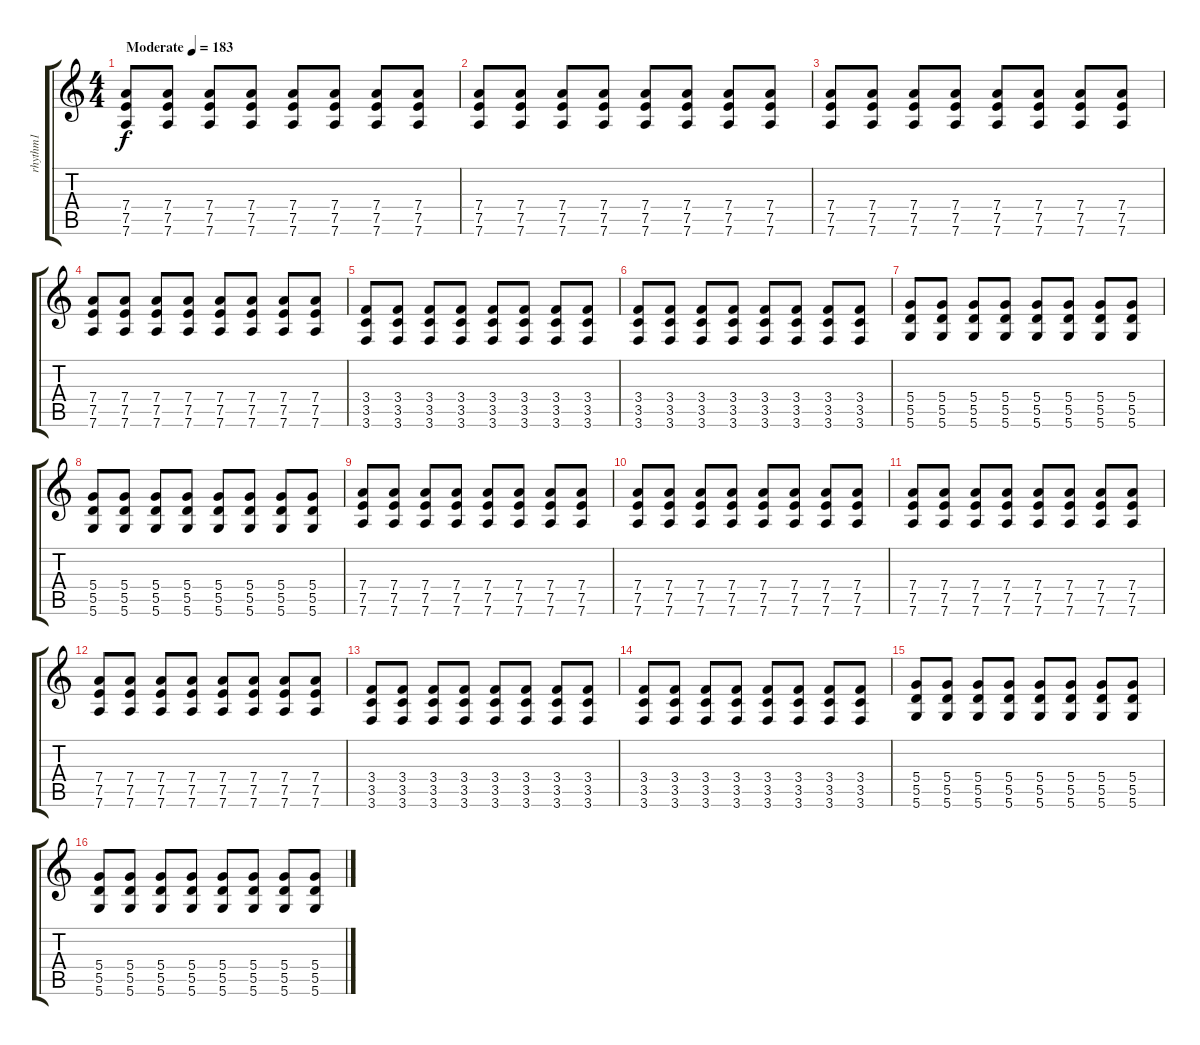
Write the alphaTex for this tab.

\track ("rhythm1" "rhythm1") {instrument distortionguitar}
\staff {score tabs}
\tuning (E4 B3 G3 D3 A2 D2) {hide}
\ts (4 4)
\tempo (183 "Moderate")
\clef g2
\ks c
(7.4 7.5 7.6).8{dy f instrument distortionguitar} (7.4 7.5 7.6).8 (7.4 7.5 7.6).8 (7.4 7.5 7.6).8 (7.4 7.5 7.6).8 (7.4 7.5 7.6).8 (7.4 7.5 7.6).8 (7.4 7.5 7.6).8 |
(7.4 7.5 7.6).8 (7.4 7.5 7.6).8 (7.4 7.5 7.6).8 (7.4 7.5 7.6).8 (7.4 7.5 7.6).8 (7.4 7.5 7.6).8 (7.4 7.5 7.6).8 (7.4 7.5 7.6).8 |
(7.4 7.5 7.6).8 (7.4 7.5 7.6).8 (7.4 7.5 7.6).8 (7.4 7.5 7.6).8 (7.4 7.5 7.6).8 (7.4 7.5 7.6).8 (7.4 7.5 7.6).8 (7.4 7.5 7.6).8 |
(7.4 7.5 7.6).8 (7.4 7.5 7.6).8 (7.4 7.5 7.6).8 (7.4 7.5 7.6).8 (7.4 7.5 7.6).8 (7.4 7.5 7.6).8 (7.4 7.5 7.6).8 (7.4 7.5 7.6).8 |
(3.4 3.5 3.6).8 (3.4 3.5 3.6).8 (3.4 3.5 3.6).8 (3.4 3.5 3.6).8 (3.4 3.5 3.6).8 (3.4 3.5 3.6).8 (3.4 3.5 3.6).8 (3.4 3.5 3.6).8 |
(3.4 3.5 3.6).8 (3.4 3.5 3.6).8 (3.4 3.5 3.6).8 (3.4 3.5 3.6).8 (3.4 3.5 3.6).8 (3.4 3.5 3.6).8 (3.4 3.5 3.6).8 (3.4 3.5 3.6).8 |
(5.4 5.5 5.6).8 (5.4 5.5 5.6).8 (5.4 5.5 5.6).8 (5.4 5.5 5.6).8 (5.4 5.5 5.6).8 (5.4 5.5 5.6).8 (5.4 5.5 5.6).8 (5.4 5.5 5.6).8 |
(5.4 5.5 5.6).8 (5.4 5.5 5.6).8 (5.4 5.5 5.6).8 (5.4 5.5 5.6).8 (5.4 5.5 5.6).8 (5.4 5.5 5.6).8 (5.4 5.5 5.6).8 (5.4 5.5 5.6).8 |
(7.4 7.5 7.6).8 (7.4 7.5 7.6).8 (7.4 7.5 7.6).8 (7.4 7.5 7.6).8 (7.4 7.5 7.6).8 (7.4 7.5 7.6).8 (7.4 7.5 7.6).8 (7.4 7.5 7.6).8 |
(7.4 7.5 7.6).8 (7.4 7.5 7.6).8 (7.4 7.5 7.6).8 (7.4 7.5 7.6).8 (7.4 7.5 7.6).8 (7.4 7.5 7.6).8 (7.4 7.5 7.6).8 (7.4 7.5 7.6).8 |
(7.4 7.5 7.6).8 (7.4 7.5 7.6).8 (7.4 7.5 7.6).8 (7.4 7.5 7.6).8 (7.4 7.5 7.6).8 (7.4 7.5 7.6).8 (7.4 7.5 7.6).8 (7.4 7.5 7.6).8 |
(7.4 7.5 7.6).8 (7.4 7.5 7.6).8 (7.4 7.5 7.6).8 (7.4 7.5 7.6).8 (7.4 7.5 7.6).8 (7.4 7.5 7.6).8 (7.4 7.5 7.6).8 (7.4 7.5 7.6).8 |
(3.4 3.5 3.6).8 (3.4 3.5 3.6).8 (3.4 3.5 3.6).8 (3.4 3.5 3.6).8 (3.4 3.5 3.6).8 (3.4 3.5 3.6).8 (3.4 3.5 3.6).8 (3.4 3.5 3.6).8 |
(3.4 3.5 3.6).8 (3.4 3.5 3.6).8 (3.4 3.5 3.6).8 (3.4 3.5 3.6).8 (3.4 3.5 3.6).8 (3.4 3.5 3.6).8 (3.4 3.5 3.6).8 (3.4 3.5 3.6).8 |
(5.4 5.5 5.6).8 (5.4 5.5 5.6).8 (5.4 5.5 5.6).8 (5.4 5.5 5.6).8 (5.4 5.5 5.6).8 (5.4 5.5 5.6).8 (5.4 5.5 5.6).8 (5.4 5.5 5.6).8 |
(5.4 5.5 5.6).8 (5.4 5.5 5.6).8 (5.4 5.5 5.6).8 (5.4 5.5 5.6).8 (5.4 5.5 5.6).8 (5.4 5.5 5.6).8 (5.4 5.5 5.6).8 (5.4 5.5 5.6).8
